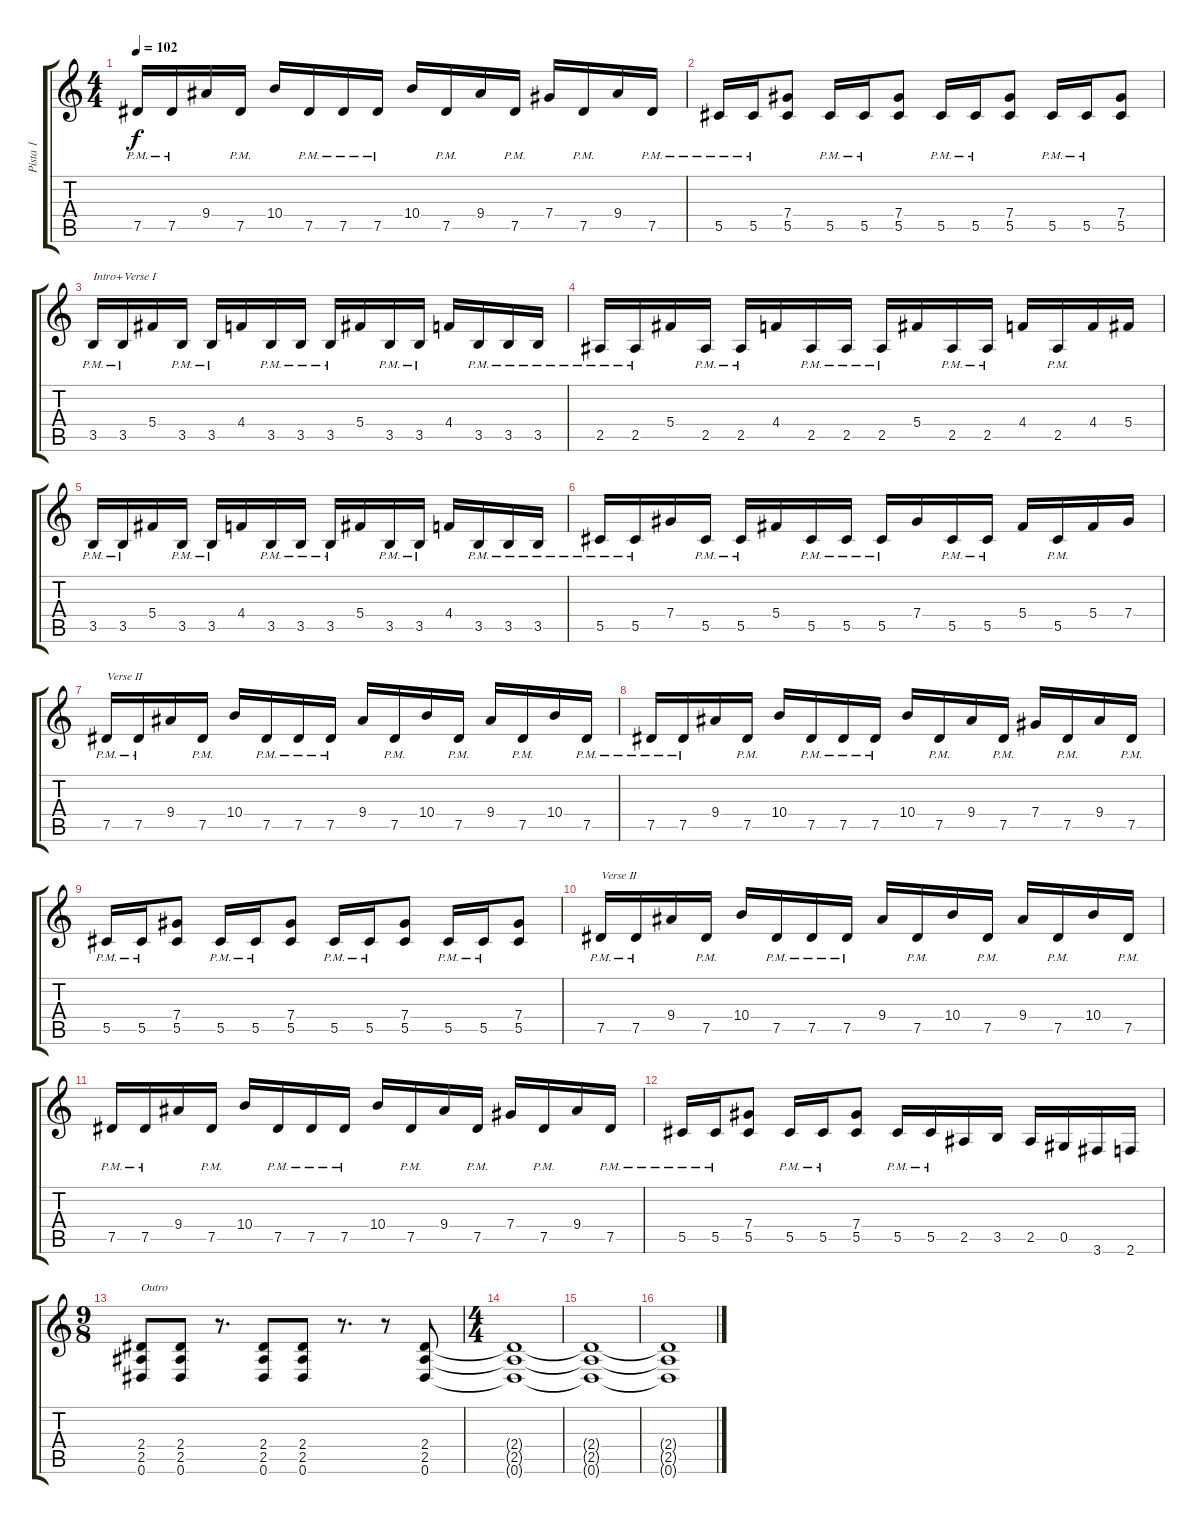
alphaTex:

\track ("Pista 1" "Pista 1") {instrument distortionguitar}
\staff {score tabs}
\tuning (Eb4 Bb3 Gb3 Db3 Ab2 Eb2) {hide}
\ts (4 4)
\tempo 102
\clef g2
\ks c
7.5{pm}.16{dy f} 7.5{pm}.16 9.4.16 7.5{pm}.16 10.4.16 7.5{pm}.16 7.5{pm}.16 7.5{pm}.16 10.4.16 7.5{pm}.16 9.4.16 7.5{pm}.16 7.4.16 7.5{pm}.16 9.4.16 7.5{pm}.16 |
5.5{pm}.16 5.5{pm}.16 (7.4 5.5).8 5.5{pm}.16 5.5{pm}.16 (7.4 5.5).8 5.5{pm}.16 5.5{pm}.16 (7.4 5.5).8 5.5{pm}.16 5.5{pm}.16 (7.4 5.5).8 |
3.5{pm}.16{txt "Intro+Verse I"} 3.5{pm}.16 5.4.16 3.5{pm}.16 3.5{pm}.16 4.4.16 3.5{pm}.16 3.5{pm}.16 3.5{pm}.16 5.4.16 3.5{pm}.16 3.5{pm}.16 4.4.16 3.5{pm}.16 3.5{pm}.16 3.5{pm}.16 |
2.5{pm}.16 2.5{pm}.16 5.4.16 2.5{pm}.16 2.5{pm}.16 4.4.16 2.5{pm}.16 2.5{pm}.16 2.5{pm}.16 5.4.16 2.5{pm}.16 2.5{pm}.16 4.4.16 2.5{pm}.16 4.4.16 5.4.16 |
3.5{pm}.16 3.5{pm}.16 5.4.16 3.5{pm}.16 3.5{pm}.16 4.4.16 3.5{pm}.16 3.5{pm}.16 3.5{pm}.16 5.4.16 3.5{pm}.16 3.5{pm}.16 4.4.16 3.5{pm}.16 3.5{pm}.16 3.5{pm}.16 |
5.5{pm}.16 5.5{pm}.16 7.4.16 5.5{pm}.16 5.5{pm}.16 5.4.16 5.5{pm}.16 5.5{pm}.16 5.5{pm}.16 7.4.16 5.5{pm}.16 5.5{pm}.16 5.4.16 5.5{pm}.16 5.4.16 7.4.16 |
7.5{pm}.16{txt "Verse II"} 7.5{pm}.16 9.4.16 7.5{pm}.16 10.4.16 7.5{pm}.16 7.5{pm}.16 7.5{pm}.16 9.4.16 7.5{pm}.16 10.4.16 7.5{pm}.16 9.4.16 7.5{pm}.16 10.4.16 7.5{pm}.16 |
7.5{pm}.16 7.5{pm}.16 9.4.16 7.5{pm}.16 10.4.16 7.5{pm}.16 7.5{pm}.16 7.5{pm}.16 10.4.16 7.5{pm}.16 9.4.16 7.5{pm}.16 7.4.16 7.5{pm}.16 9.4.16 7.5{pm}.16 |
5.5{pm}.16 5.5{pm}.16 (7.4 5.5).8 5.5{pm}.16 5.5{pm}.16 (7.4 5.5).8 5.5{pm}.16 5.5{pm}.16 (7.4 5.5).8 5.5{pm}.16 5.5{pm}.16 (7.4 5.5).8 |
7.5{pm}.16{txt "Verse II"} 7.5{pm}.16 9.4.16 7.5{pm}.16 10.4.16 7.5{pm}.16 7.5{pm}.16 7.5{pm}.16 9.4.16 7.5{pm}.16 10.4.16 7.5{pm}.16 9.4.16 7.5{pm}.16 10.4.16 7.5{pm}.16 |
7.5{pm}.16 7.5{pm}.16 9.4.16 7.5{pm}.16 10.4.16 7.5{pm}.16 7.5{pm}.16 7.5{pm}.16 10.4.16 7.5{pm}.16 9.4.16 7.5{pm}.16 7.4.16 7.5{pm}.16 9.4.16 7.5{pm}.16 |
5.5{pm}.16 5.5{pm}.16 (7.4 5.5).8 5.5{pm}.16 5.5{pm}.16 (7.4 5.5).8 5.5{pm}.16 5.5{pm}.16 2.5.16 3.5.16 2.5.16 0.5.16 3.6.16 2.6.16 |
\ts (9 8)
(2.4 2.5 0.6).8{txt "Outro"} (2.4 2.5 0.6).8 r.8{d} (2.4 2.5 0.6).8 (2.4 2.5 0.6).8 r.8{d} r.8 (2.4 2.5 0.6).8 |
\ts (4 4)
(2.4{t} 2.5{t} 0.6{t}).1 |
(2.4{t} 2.5{t} 0.6{t}).1{volume 0} |
(2.4{t} 2.5{t} 0.6{t}).1
